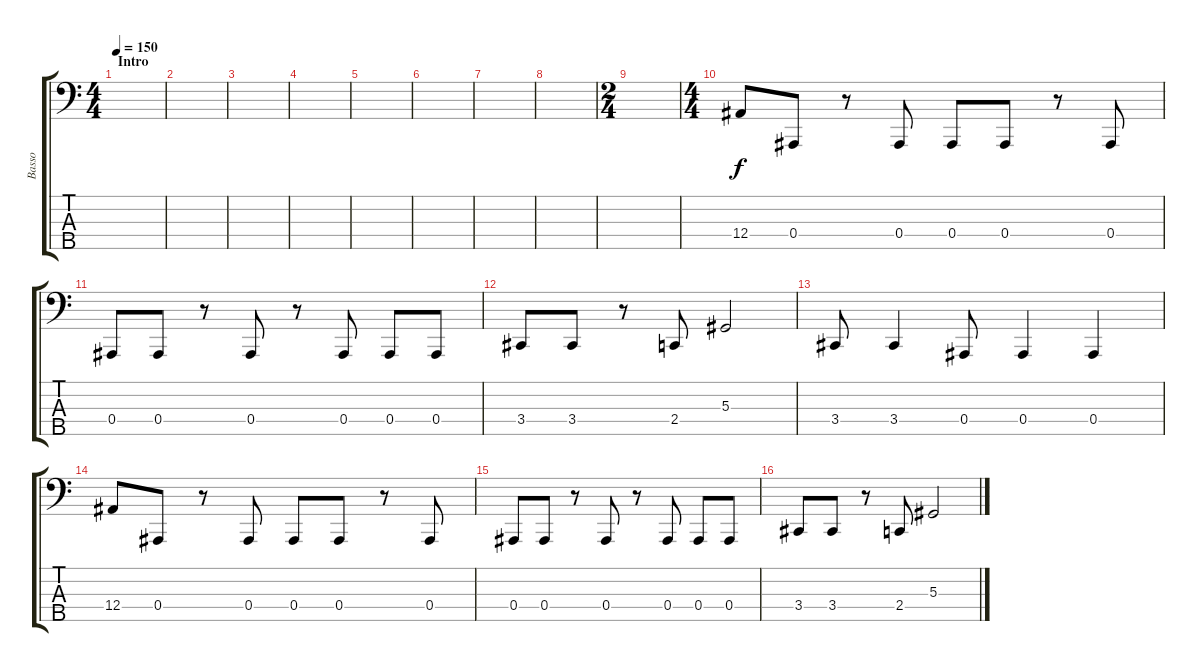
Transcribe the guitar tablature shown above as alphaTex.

\track ("Basso" "Basso") {instrument electricbassfinger}
\staff {score tabs}
\tuning (Db2 Ab1 Eb1 Bb0 F0) {hide}
\ts (4 4)
\section ("" "Intro")
\tempo 150
\clef f4
\ks c
|
|
|
|
|
|
|
|
\ts (2 4)
|
\ts (4 4)
12.4.8 0.4.8 r.8 0.4.8 0.4.8 0.4.8 r.8 0.4.8 |
0.4.8 0.4.8 r.8 0.4.8 r.8 0.4.8 0.4.8 0.4.8 |
3.4.8 3.4.8 r.8 2.4.8 5.3.2 |
3.4.8 3.4.4 0.4.8 0.4.4 0.4.4 |
12.4.8 0.4.8 r.8 0.4.8 0.4.8 0.4.8 r.8 0.4.8 |
0.4.8 0.4.8 r.8 0.4.8 r.8 0.4.8 0.4.8 0.4.8 |
3.4.8 3.4.8 r.8 2.4.8 5.3.2
